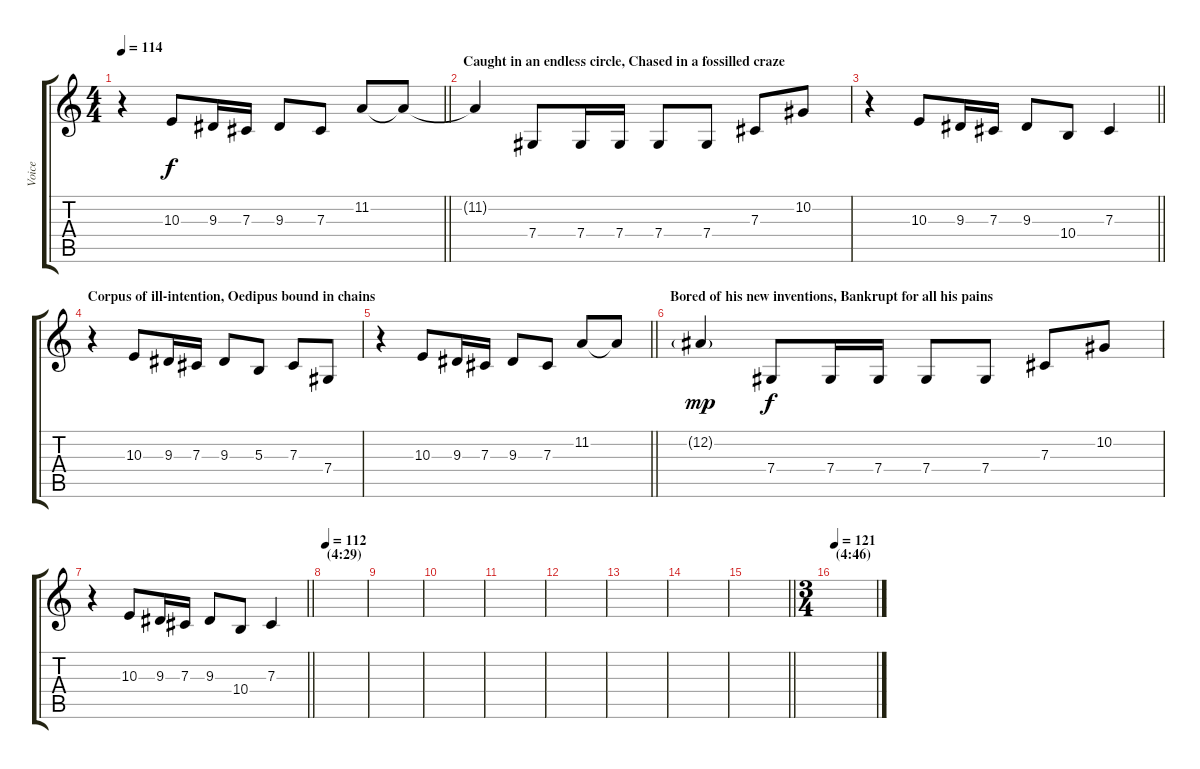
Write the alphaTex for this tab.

\track ("Voice" "Voice") {mute instrument lead6voice}
\staff {score tabs}
\tuning (Eb4 Bb3 Gb3 Db3 Ab2 Eb2) {hide}
\ts (4 4)
\tempo 114
\clef g2
\barLineRight lightlight
\ks c
r.4{dy f} 10.3.8 9.3.16 7.3.16 9.3.8 7.3.8 11.2.8 11.2{t}.8 |
\section ("" "Caught in an endless circle, Chased in a fossilled craze ")
11.2{t}.4 7.4.8 7.4.16 7.4.16 7.4.8 7.4.8 7.3.8 10.2.8 |
\barLineRight lightlight
r.4 10.3.8 9.3.16 7.3.16 9.3.8 10.4.8 7.3.4 |
\section ("" "Corpus of ill-intention, Oedipus bound in chains ")
r.4 10.3.8 9.3.16 7.3.16 9.3.8 5.3.8 7.3.8 7.4.8 |
\barLineRight lightlight
r.4 10.3.8 9.3.16 7.3.16 9.3.8 7.3.8 11.2.8 11.2{t}.8 |
\section ("" "Bored of his new inventions, Bankrupt for all his pains")
12.2{g}.4{dy mp} 7.4.8{dy f} 7.4.16 7.4.16 7.4.8 7.4.8 7.3.8 10.2.8 |
\barLineRight lightlight
r.4 10.3.8 9.3.16 7.3.16 9.3.8 10.4.8 7.3.4 |
\section ("" "(4:29)")
\tempo 112
|
|
|
|
|
|
|
\barLineRight lightlight
|
\ts (3 4)
\section ("" "(4:46)")
\tempo 121
